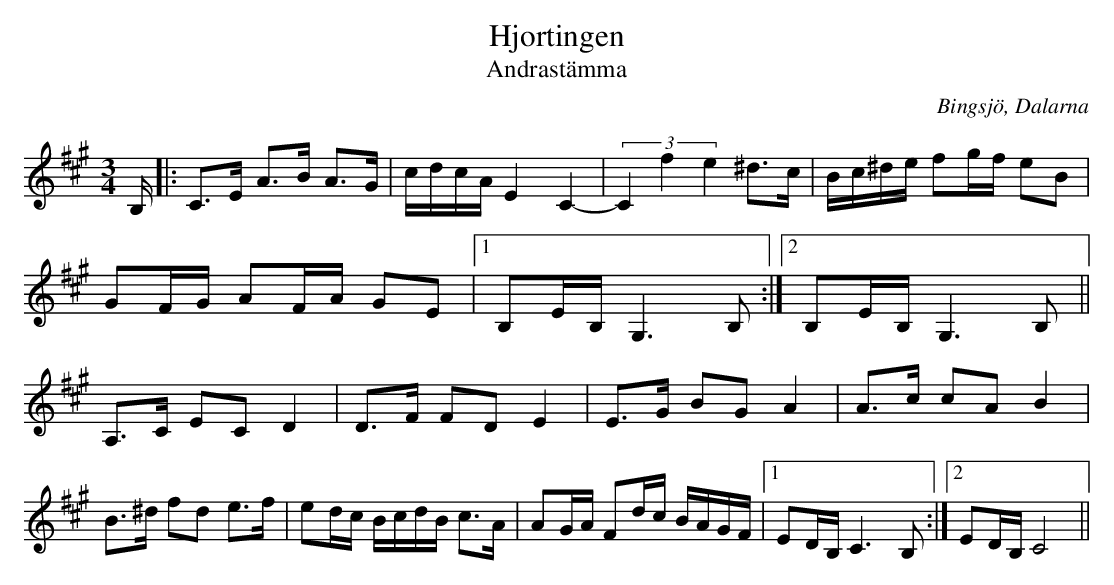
X:1
T: Hjortingen
T: Andrastämma
O: Bingsjö, Dalarna
M: 3/4
L: 1/8
K: A
B,/ |: C>E A>B A>G | c/d/c/A/ E2 C2- | (3C2 f2 e2 ^d>c | B/c/^d/e/ fg/f/ eB |
GF/G/ AF/A/ GE |1 B,E/B,/ G,3  B, :|2 B,E/B,/ G,3  B, ||
A,>C EC D2 | D>F FD E2 | E>G BG A2 | A>c cA B2 |
B>^d fd e>f | ed/c/ B/c/d/B/ c>A | AG/A/ Fd/c/ B/A/G/F/ |1 ED/B,/ C3 B,:|2 ED/B,/ C4 ||
